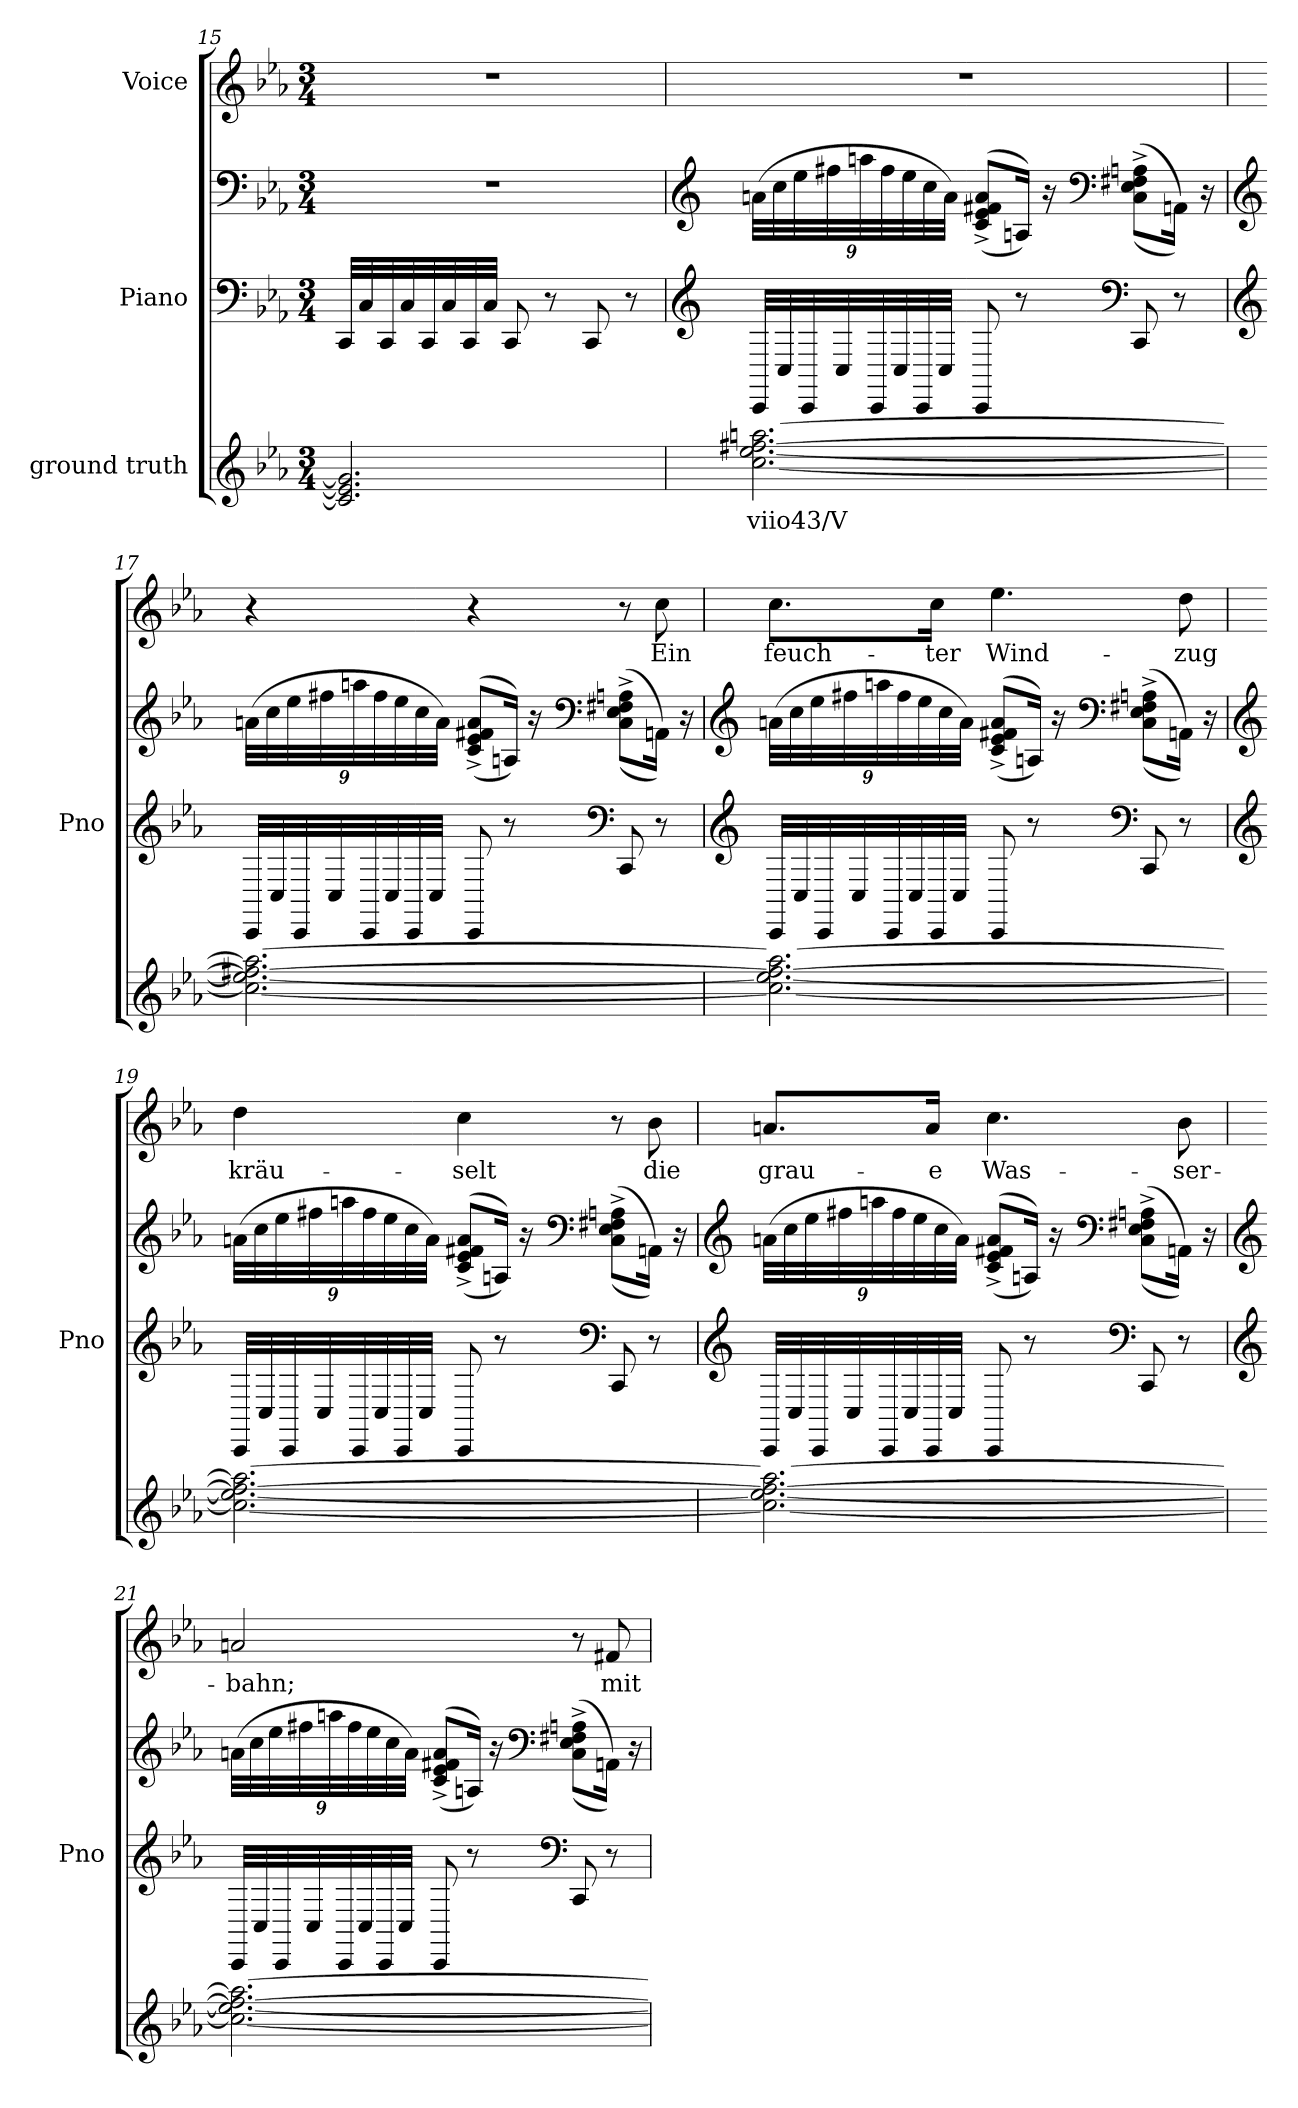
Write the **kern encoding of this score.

**kern	**text	**kern	**kern	**kern	**text
*part3	*part3	*part2	*part2	*part1	*part1
*staff4	*staff4	*staff3	*staff2	*staff1	*staff1
*I"ground truth	*	*I"Piano	*	*I"Voice	*
*	*	*I'Pno	*	*	*
*	*	*clefF4	*clefF4	*clefG2	*
*k[b-e-a-]	*	*k[b-e-a-]	*k[b-e-a-]	*k[b-e-a-]	*
*M3/4	*	*M3/4	*M3/4	*M3/4	*
=15	=15	=15	=15	=15	=15
2.c] 2.e-] 2.g]	.	32CC/LLL	2.r	2.r	.
.	.	32C/	.	.	.
.	.	32CC/	.	.	.
.	.	32C/	.	.	.
.	.	32CC/	.	.	.
.	.	32C/	.	.	.
.	.	32CC/	.	.	.
.	.	32C/JJJ	.	.	.
.	.	8CC/	.	.	.
.	.	8r	.	.	.
.	.	8CC/	.	.	.
.	.	8r	.	.	.
=16	=16	=16	=16	=16	=16
*	*	*clefG2	*clefG2	*	*
*	*	*	*Xbrackettup	*	*
[2.cc [2.ee- [2.ff#X [2.aan	viio43/V	32CC/LLL	(>36an\LLL	2.r	.
.	.	.	36cc\	.	.
.	.	32C/	.	.	.
.	.	.	36ee-\	.	.
.	.	32CC/	.	.	.
.	.	.	36ff#X\	.	.
.	.	32C/	.	.	.
.	.	.	36aan\	.	.
.	.	32CC/	.	.	.
.	.	.	36ff#\	.	.
.	.	32C/	.	.	.
.	.	.	36ee-\	.	.
.	.	32CC/	.	.	.
.	.	.	36cc\	.	.
.	.	32C/JJJ	.	.	.
.	.	.	36a\JJJ)	.	.
.	.	8CC/	(<(<8c/^ 8e-/^ 8f#X/^ 8a/^L	.	.
.	.	8r	16An/Jk))	.	.
.	.	.	16r	.	.
*	*	*clefF4	*clefF4	*	*
.	.	8CC/	(>(>8C\^ 8E-\^ 8F#X\^ 8An\^L	.	.
.	.	8r	16AAn\Jk))	.	.
.	.	.	16r	.	.
=17	=17	=17	=17	=17	=17
*	*	*clefG2	*clefG2	*	*
2.cc_ 2.ee-_ 2.ff#X_ 2.aan_	.	32CC/LLL	(>36an\LLL	4r	.
.	.	.	36cc\	.	.
.	.	32C/	.	.	.
.	.	.	36ee-\	.	.
.	.	32CC/	.	.	.
.	.	.	36ff#X\	.	.
.	.	32C/	.	.	.
.	.	.	36aan\	.	.
.	.	32CC/	.	.	.
.	.	.	36ff#\	.	.
.	.	32C/	.	.	.
.	.	.	36ee-\	.	.
.	.	32CC/	.	.	.
.	.	.	36cc\	.	.
.	.	32C/JJJ	.	.	.
.	.	.	36a\JJJ)	.	.
.	.	8CC/	(<(<8c/^ 8e-/^ 8f#X/^ 8a/^L	4r	.
.	.	8r	16An/Jk))	.	.
.	.	.	16r	.	.
*	*	*clefF4	*clefF4	*	*
.	.	8CC/	(>(>8C\^ 8E-\^ 8F#X\^ 8An\^L	8r	.
*	*	*	*	*MM40	*
!	!	!	!	!	!LO:LY:b
.	.	8r	16AAn\Jk))	8cc\	Ein
.	.	.	16r	.	.
=18	=18	=18	=18	=18	=18
*	*	*clefG2	*clefG2	*	*
!	!	!	!	!	!LO:LY:b
2.cc_ 2.ee-_ 2.ff#_ 2.aa_	.	32CC/LLL	(>36an\LLL	8.cc\L	feuch-
.	.	.	36cc\	.	.
.	.	32C/	.	.	.
.	.	.	36ee-\	.	.
.	.	32CC/	.	.	.
.	.	.	36ff#X\	.	.
.	.	32C/	.	.	.
.	.	.	36aan\	.	.
.	.	32CC/	.	.	.
.	.	.	36ff#\	.	.
.	.	32C/	.	.	.
.	.	.	36ee-\	.	.
!	!	!	!	!	!LO:LY:b
.	.	32CC/	.	16cc\Jk	-ter
.	.	.	36cc\	.	.
.	.	32C/JJJ	.	.	.
.	.	.	36a\JJJ)	.	.
!	!	!	!	!	!LO:LY:b
.	.	8CC/	(<(<8c/^ 8e-/^ 8f#X/^ 8a/^L	4.ee-\	Wind-
.	.	8r	16An/Jk))	.	.
.	.	.	16r	.	.
*	*	*clefF4	*clefF4	*	*
.	.	8CC/	(>(>8C\^ 8E-\^ 8F#X\^ 8An\^L	.	.
!	!	!	!	!	!LO:LY:b
.	.	8r	16AAn\Jk))	8dd\	-zug
.	.	.	16r	.	.
=19	=19	=19	=19	=19	=19
*	*	*clefG2	*clefG2	*	*
!	!	!	!	!	!LO:LY:b
2.cc_ 2.ee-_ 2.ff#_ 2.aa_	.	32CC/LLL	(>36an\LLL	4dd\	kräu-
.	.	.	36cc\	.	.
.	.	32C/	.	.	.
.	.	.	36ee-\	.	.
.	.	32CC/	.	.	.
.	.	.	36ff#X\	.	.
.	.	32C/	.	.	.
.	.	.	36aan\	.	.
.	.	32CC/	.	.	.
.	.	.	36ff#\	.	.
.	.	32C/	.	.	.
.	.	.	36ee-\	.	.
.	.	32CC/	.	.	.
.	.	.	36cc\	.	.
.	.	32C/JJJ	.	.	.
.	.	.	36a\JJJ)	.	.
!	!	!	!	!	!LO:LY:b
.	.	8CC/	(<(<8c/^ 8e-/^ 8f#X/^ 8a/^L	4cc\	-selt
.	.	8r	16An/Jk))	.	.
.	.	.	16r	.	.
*	*	*clefF4	*clefF4	*	*
.	.	8CC/	(>(>8C\^ 8E-\^ 8F#X\^ 8An\^L	8r	.
!	!	!	!	!	!LO:LY:b
.	.	8r	16AAn\Jk))	8b-\	die
.	.	.	16r	.	.
=20	=20	=20	=20	=20	=20
*	*	*clefG2	*clefG2	*	*
!	!	!	!	!	!LO:LY:b
2.cc_ 2.ee-_ 2.ff#_ 2.aa_	.	32CC/LLL	(>36an\LLL	8.an/L	grau-
.	.	.	36cc\	.	.
.	.	32C/	.	.	.
.	.	.	36ee-\	.	.
.	.	32CC/	.	.	.
.	.	.	36ff#X\	.	.
.	.	32C/	.	.	.
.	.	.	36aan\	.	.
.	.	32CC/	.	.	.
.	.	.	36ff#\	.	.
.	.	32C/	.	.	.
.	.	.	36ee-\	.	.
!	!	!	!	!	!LO:LY:b
.	.	32CC/	.	16a/Jk	-e
.	.	.	36cc\	.	.
.	.	32C/JJJ	.	.	.
.	.	.	36a\JJJ)	.	.
!	!	!	!	!	!LO:LY:b
.	.	8CC/	(<(<8c/^ 8e-/^ 8f#X/^ 8a/^L	4.cc\	Was-
.	.	8r	16An/Jk))	.	.
.	.	.	16r	.	.
*	*	*clefF4	*clefF4	*	*
.	.	8CC/	(>(>8C\^ 8E-\^ 8F#X\^ 8An\^L	.	.
!	!	!	!	!	!LO:LY:b
.	.	8r	16AAn\Jk))	8b-\	-ser-
.	.	.	16r	.	.
=21	=21	=21	=21	=21	=21
*	*	*clefG2	*clefG2	*	*
!	!	!	!	!	!LO:LY:b
2.cc_ 2.ee-_ 2.ff#_ 2.aa_	.	32CC/LLL	(>36an\LLL	2an/	-bahn;
.	.	.	36cc\	.	.
.	.	32C/	.	.	.
.	.	.	36ee-\	.	.
.	.	32CC/	.	.	.
.	.	.	36ff#X\	.	.
.	.	32C/	.	.	.
.	.	.	36aan\	.	.
.	.	32CC/	.	.	.
.	.	.	36ff#\	.	.
.	.	32C/	.	.	.
.	.	.	36ee-\	.	.
.	.	32CC/	.	.	.
.	.	.	36cc\	.	.
.	.	32C/JJJ	.	.	.
.	.	.	36a\JJJ)	.	.
.	.	8CC/	(<(<8c/^ 8e-/^ 8f#X/^ 8a/^L	.	.
.	.	8r	16An/Jk))	.	.
.	.	.	16r	.	.
*	*	*clefF4	*clefF4	*	*
.	.	8CC/	(>(>8C\^ 8E-\^ 8F#X\^ 8An\^L	8r	.
!	!	!	!	!	!LO:LY:b
.	.	8r	16AAn\Jk))	8f#X/	mit
.	.	.	16r	.	.
=	=	=	=	=	=
*-	*-	*-	*-	*-	*-
